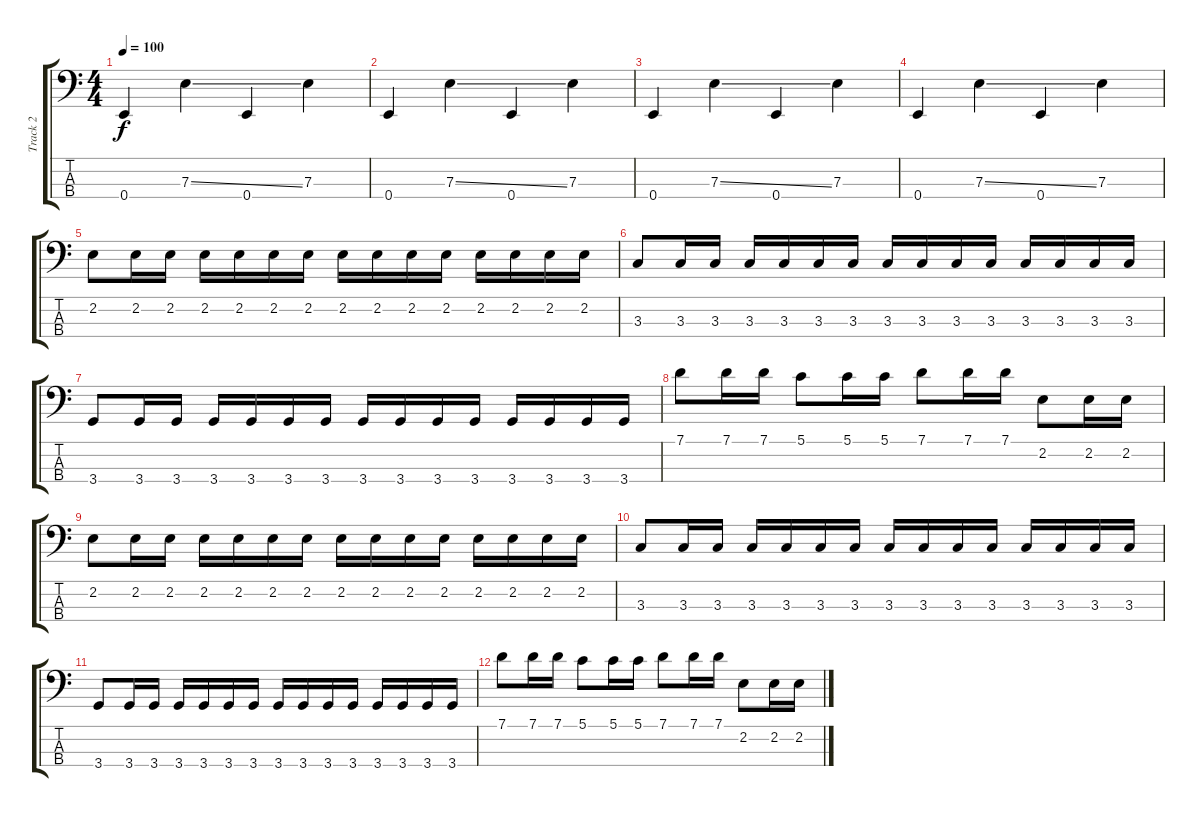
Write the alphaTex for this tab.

\track ("Track 2" "Track 2") {instrument electricbassfinger}
\staff {score tabs}
\tuning (G2 D2 A1 E1) {hide}
\ts (4 4)
\tempo 100
\clef f4
\ks c
0.4.4{dy f} 7.3{ss}.4 0.4.4 7.3.4 |
0.4.4 7.3{ss}.4 0.4.4 7.3.4 |
0.4.4 7.3{ss}.4 0.4.4 7.3.4 |
0.4.4 7.3{ss}.4 0.4.4 7.3.4 |
2.2.8 2.2.16 2.2.16 2.2.16 2.2.16 2.2.16 2.2.16 2.2.16 2.2.16 2.2.16 2.2.16 2.2.16 2.2.16 2.2.16 2.2.16 |
3.3.8 3.3.16 3.3.16 3.3.16 3.3.16 3.3.16 3.3.16 3.3.16 3.3.16 3.3.16 3.3.16 3.3.16 3.3.16 3.3.16 3.3.16 |
3.4.8 3.4.16 3.4.16 3.4.16 3.4.16 3.4.16 3.4.16 3.4.16 3.4.16 3.4.16 3.4.16 3.4.16 3.4.16 3.4.16 3.4.16 |
7.1.8 7.1.16 7.1.16 5.1.8 5.1.16 5.1.16 7.1.8 7.1.16 7.1.16 2.2.8 2.2.16 2.2.16 |
2.2.8 2.2.16 2.2.16 2.2.16 2.2.16 2.2.16 2.2.16 2.2.16 2.2.16 2.2.16 2.2.16 2.2.16 2.2.16 2.2.16 2.2.16 |
3.3.8 3.3.16 3.3.16 3.3.16 3.3.16 3.3.16 3.3.16 3.3.16 3.3.16 3.3.16 3.3.16 3.3.16 3.3.16 3.3.16 3.3.16 |
3.4.8 3.4.16 3.4.16 3.4.16 3.4.16 3.4.16 3.4.16 3.4.16 3.4.16 3.4.16 3.4.16 3.4.16 3.4.16 3.4.16 3.4.16 |
7.1.8 7.1.16 7.1.16 5.1.8 5.1.16 5.1.16 7.1.8 7.1.16 7.1.16 2.2.8 2.2.16 2.2.16
